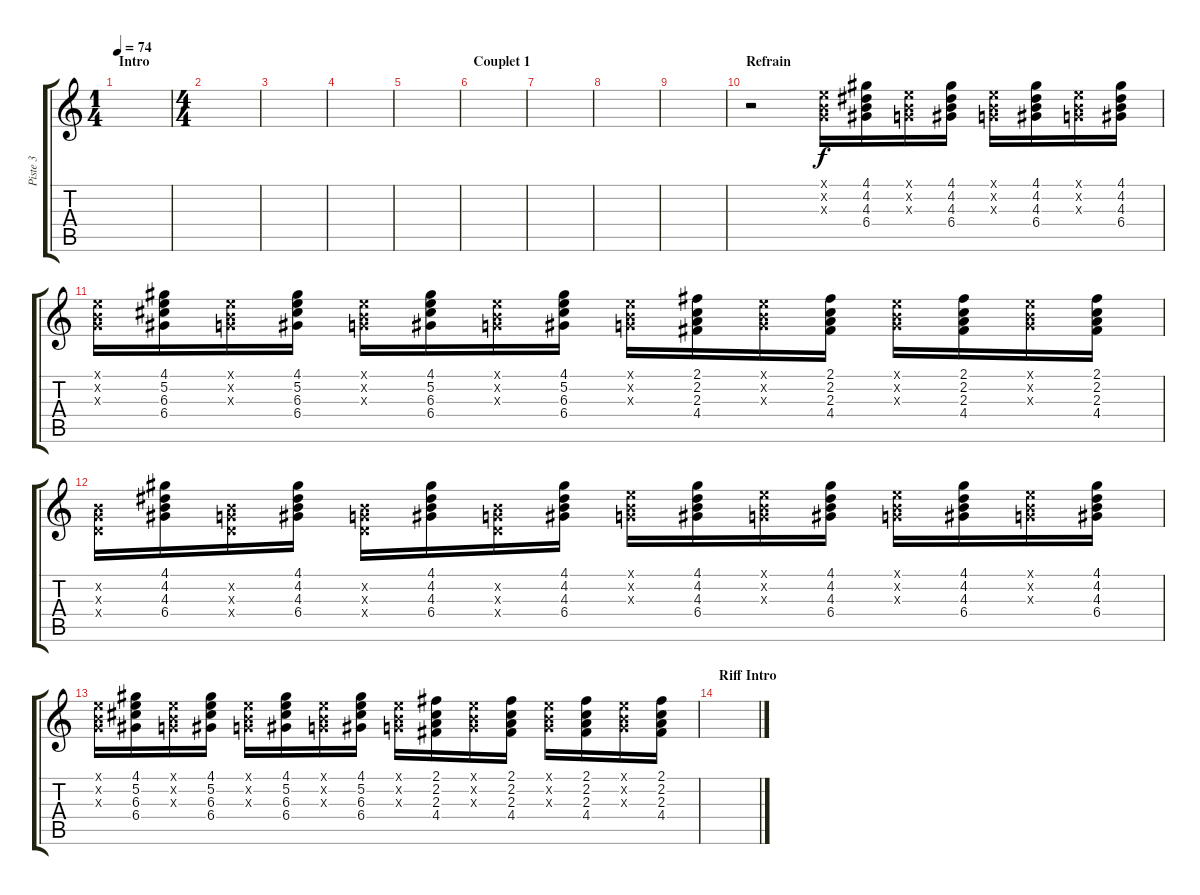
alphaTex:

\track ("Piste 3" "Piste 3") {instrument electricguitarclean}
\staff {score tabs}
\tuning (E4 B3 G3 D3 A2 E2) {hide}
\ts (1 4)
\section ("" "Intro")
\tempo 74
\clef g2
\ks c
|
\ts (4 4)
|
|
|
|
\section ("" "Couplet 1")
|
|
|
|
\section ("" "Refrain")
r.2 (0.1{x} 0.2{x} 0.3{x}).16 (4.1 4.2 4.3 6.4).16 (0.1{x} 0.2{x} 0.3{x}).16 (4.1 4.2 4.3 6.4).16 (0.1{x} 0.2{x} 0.3{x}).16 (4.1 4.2 4.3 6.4).16 (0.1{x} 0.2{x} 0.3{x}).16 (4.1 4.2 4.3 6.4).16 |
(0.1{x} 0.2{x} 0.3{x}).16 (4.1 5.2 6.3 6.4).16 (0.1{x} 0.2{x} 0.3{x}).16 (4.1 5.2 6.3 6.4).16 (0.1{x} 0.2{x} 0.3{x}).16 (4.1 5.2 6.3 6.4).16 (0.1{x} 0.2{x} 0.3{x}).16 (4.1 5.2 6.3 6.4).16 (0.1{x} 0.2{x} 0.3{x}).16 (2.1 2.2 2.3 4.4).16 (0.1{x} 0.2{x} 0.3{x}).16 (2.1 2.2 2.3 4.4).16 (0.1{x} 0.2{x} 0.3{x}).16 (2.1 2.2 2.3 4.4).16 (0.1{x} 0.2{x} 0.3{x}).16 (2.1 2.2 2.3 4.4).16 |
(0.2{x} 0.3{x} 0.4{x}).16 (4.1 4.2 4.3 6.4).16 (0.2{x} 0.3{x} 0.4{x}).16 (4.1 4.2 4.3 6.4).16 (0.2{x} 0.3{x} 0.4{x}).16 (4.1 4.2 4.3 6.4).16 (0.2{x} 0.3{x} 0.4{x}).16 (4.1 4.2 4.3 6.4).16 (0.1{x} 0.2{x} 0.3{x}).16 (4.1 4.2 4.3 6.4).16 (0.1{x} 0.2{x} 0.3{x}).16 (4.1 4.2 4.3 6.4).16 (0.1{x} 0.2{x} 0.3{x}).16 (4.1 4.2 4.3 6.4).16 (0.1{x} 0.2{x} 0.3{x}).16 (4.1 4.2 4.3 6.4).16 |
(0.1{x} 0.2{x} 0.3{x}).16 (4.1 5.2 6.3 6.4).16 (0.1{x} 0.2{x} 0.3{x}).16 (4.1 5.2 6.3 6.4).16 (0.1{x} 0.2{x} 0.3{x}).16 (4.1 5.2 6.3 6.4).16 (0.1{x} 0.2{x} 0.3{x}).16 (4.1 5.2 6.3 6.4).16 (0.1{x} 0.2{x} 0.3{x}).16 (2.1 2.2 2.3 4.4).16 (0.1{x} 0.2{x} 0.3{x}).16 (2.1 2.2 2.3 4.4).16 (0.1{x} 0.2{x} 0.3{x}).16 (2.1 2.2 2.3 4.4).16 (0.1{x} 0.2{x} 0.3{x}).16 (2.1 2.2 2.3 4.4).16 |
\section ("" "Riff Intro")
